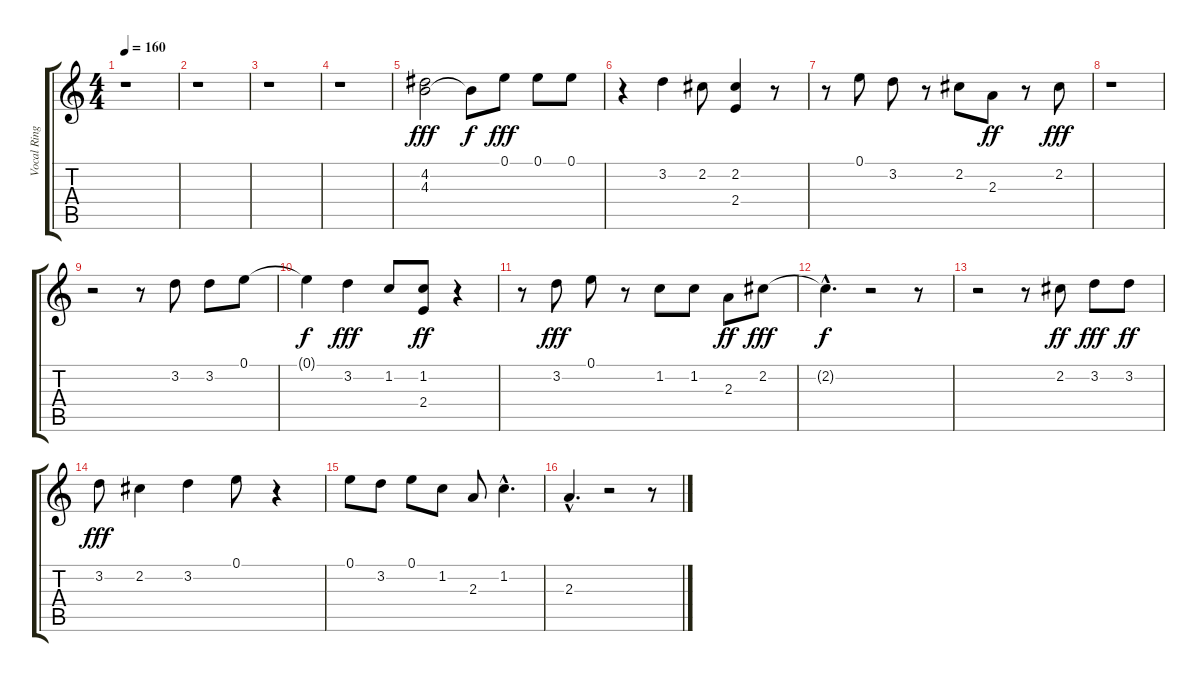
\track ("Vocal Ringo" "Vocal Ring") {instrument electricguitarjazz}
\staff {score tabs}
\tuning (E4 B3 G3 D3 A2 E2) {hide}
\ts (4 4)
\tempo 160
\clef g2
\ks c
r.1{dy ff} |
r.1 |
r.1 |
r.1 |
(4.2 4.3).2{dy fff} 4.3{t}.8{dy f} 0.1.8{dy fff} 0.1.8 0.1.8 |
r.4 3.2.4 2.2.8 (2.2 2.4).4 r.8 |
r.8 0.1.8 3.2.8 r.8 2.2.8 2.3.8{dy ff} r.8 2.2.8{dy fff} |
r.1 |
r.2 r.8 3.2.8 3.2.8 0.1.8 |
0.1{t}.4{dy f} 3.2.4{dy fff} 1.2.8 (1.2 2.4).8{dy ff} r.4 |
r.8 3.2.8{dy fff} 0.1.8 r.8 1.2.8 1.2.8 2.3.8{dy ff} 2.2.8{dy fff} |
2.2{hac t}.4{d dy f} r.2 r.8 |
r.2 r.8 2.2.8{dy ff} 3.2.8{dy fff} 3.2.8{dy ff} |
3.2.8{dy fff} 2.2.4 3.2.4 0.1.8 r.4 |
0.1.8 3.2.8 0.1.8 1.2.8 2.3.8 1.2{hac}.4{d} |
2.3{hac}.4{d} r.2 r.8
